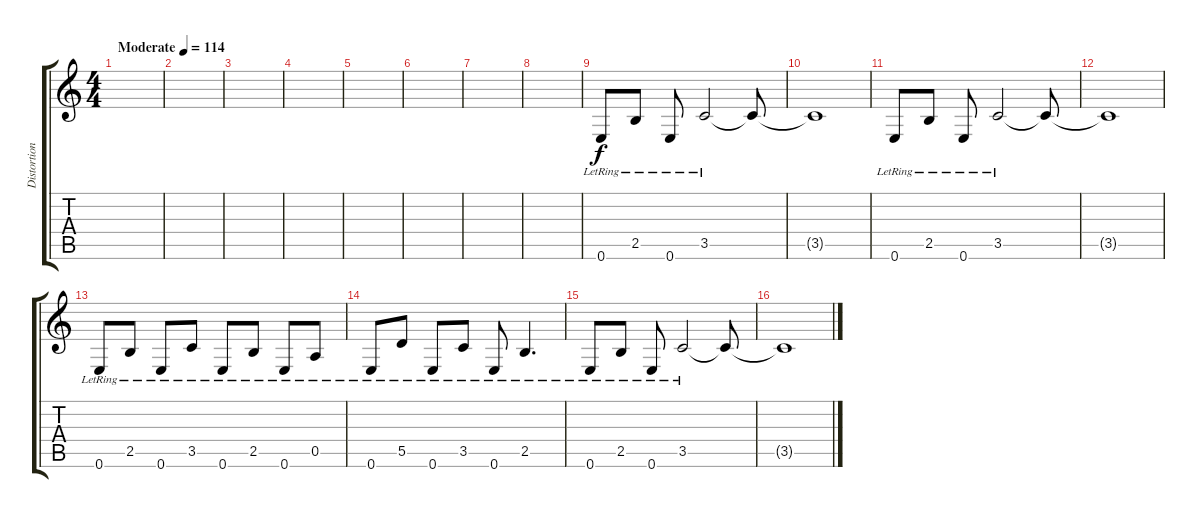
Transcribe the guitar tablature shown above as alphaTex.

\track ("Distortion / Acustic" "Distortion") {instrument overdrivenguitar}
\staff {score tabs}
\tuning (E4 B3 G3 D3 A2 E2) {hide}
\ts (4 4)
\tempo (114 "Moderate")
\clef g2
\ks c
|
|
|
|
|
|
|
|
0.6{lr}.8 2.5{lr}.8 0.6{lr}.8 3.5{lr}.2 3.5{t}.8 |
3.5{t}.1 |
0.6{lr}.8 2.5{lr}.8 0.6{lr}.8 3.5{lr}.2 3.5{t}.8 |
3.5{t}.1 |
0.6{lr}.8 2.5{lr}.8 0.6{lr}.8 3.5{lr}.8 0.6{lr}.8 2.5{lr}.8 0.6{lr}.8 0.5{lr}.8 |
0.6{lr}.8 5.5{lr}.8 0.6{lr}.8 3.5{lr}.8 0.6{lr}.8 2.5{lr}.4{d} |
0.6{lr}.8 2.5{lr}.8 0.6{lr}.8 3.5{lr}.2 3.5{t}.8 |
3.5{t}.1
